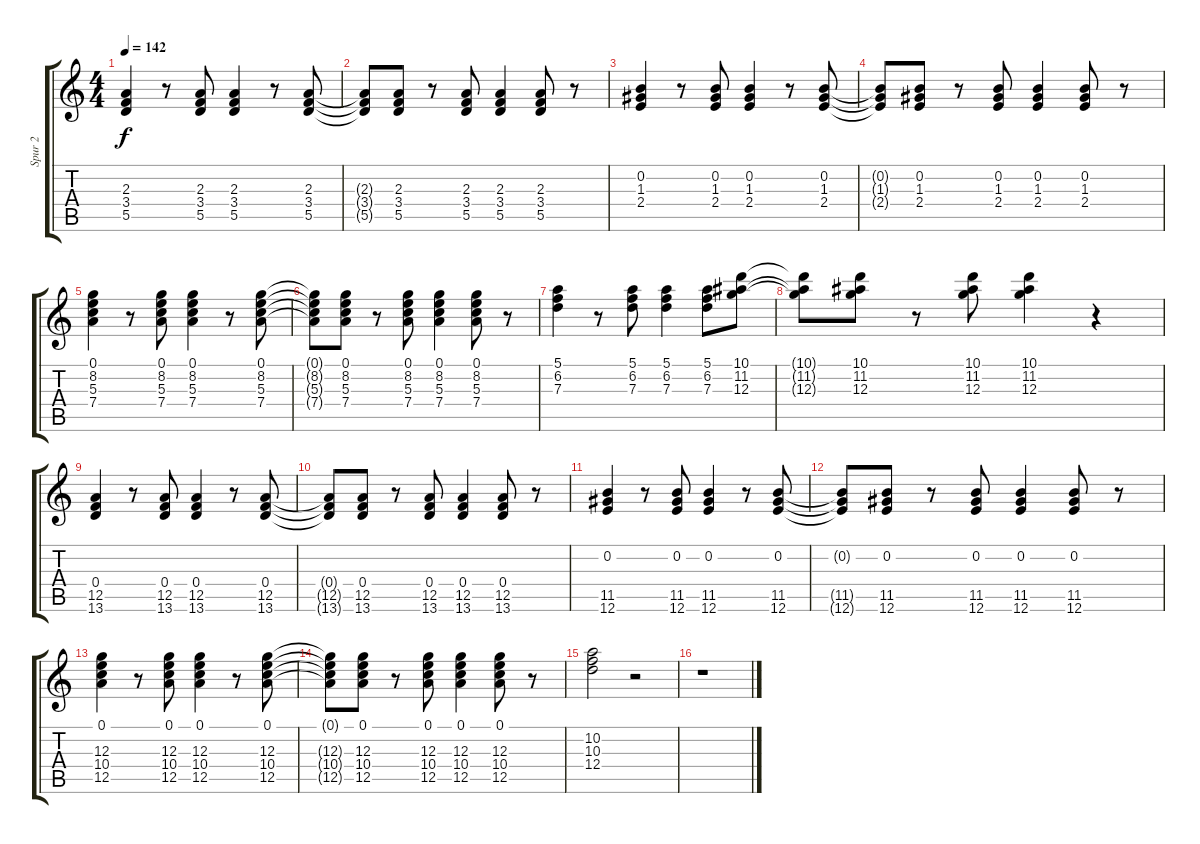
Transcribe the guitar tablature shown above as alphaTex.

\track ("Spur 2" "Spur 2") {instrument acousticguitarsteel}
\staff {score tabs}
\tuning (E4 B3 G3 D3 A2 E2) {hide}
\ts (4 4)
\tempo 142
\clef g2
\ks c
(2.3 3.4 5.5).4{dy f} r.8 (2.3 3.4 5.5).8 (2.3 3.4 5.5).4 r.8 (2.3 3.4 5.5).8 |
(2.3{t} 3.4{t} 5.5{t}).8 (2.3 3.4 5.5).8 r.8 (2.3 3.4 5.5).8 (2.3 3.4 5.5).4 (2.3 3.4 5.5).8 r.8 |
(0.2 1.3 2.4).4 r.8 (0.2 1.3 2.4).8 (0.2 1.3 2.4).4 r.8 (0.2 1.3 2.4).8 |
(0.2{t} 1.3{t} 2.4{t}).8 (0.2 1.3 2.4).8 r.8 (0.2 1.3 2.4).8 (0.2 1.3 2.4).4 (0.2 1.3 2.4).8 r.8 |
(0.1 8.2 5.3 7.4).4 r.8 (0.1 8.2 5.3 7.4).8 (0.1 8.2 5.3 7.4).4 r.8 (0.1 8.2 5.3 7.4).8 |
(0.1{t} 8.2{t} 5.3{t} 7.4{t}).8 (0.1 8.2 5.3 7.4).8 r.8 (0.1 8.2 5.3 7.4).8 (0.1 8.2 5.3 7.4).4 (0.1 8.2 5.3 7.4).8 r.8 |
(5.1 6.2 7.3).4 r.8 (5.1 6.2 7.3).8 (5.1 6.2 7.3).4 (5.1 6.2 7.3).8 (10.1 11.2 12.3).8 |
(10.1{t} 11.2{t} 12.3{t}).8 (10.1 11.2 12.3).8 r.8 (10.1 11.2 12.3).8 (10.1 11.2 12.3).4 r.4 |
(0.4 12.5 13.6).4 r.8 (0.4 12.5 13.6).8 (0.4 12.5 13.6).4 r.8 (0.4 12.5 13.6).8 |
(0.4{t} 12.5{t} 13.6{t}).8 (0.4 12.5 13.6).8 r.8 (0.4 12.5 13.6).8 (0.4 12.5 13.6).4 (0.4 12.5 13.6).8 r.8 |
(0.2 11.5 12.6).4 r.8 (0.2 11.5 12.6).8 (0.2 11.5 12.6).4 r.8 (0.2 11.5 12.6).8 |
(0.2{t} 11.5{t} 12.6{t}).8 (0.2 11.5 12.6).8 r.8 (0.2 11.5 12.6).8 (0.2 11.5 12.6).4 (0.2 11.5 12.6).8 r.8 |
(0.1 12.3 10.4 12.5).4 r.8 (0.1 12.3 10.4 12.5).8 (0.1 12.3 10.4 12.5).4 r.8 (0.1 12.3 10.4 12.5).8 |
(0.1{t} 12.3{t} 10.4{t} 12.5{t}).8 (0.1 12.3 10.4 12.5).8 r.8 (0.1 12.3 10.4 12.5).8 (0.1 12.3 10.4 12.5).4 (0.1 12.3 10.4 12.5).8 r.8 |
(10.2 10.3 12.4).2 r.2 |
r.1
